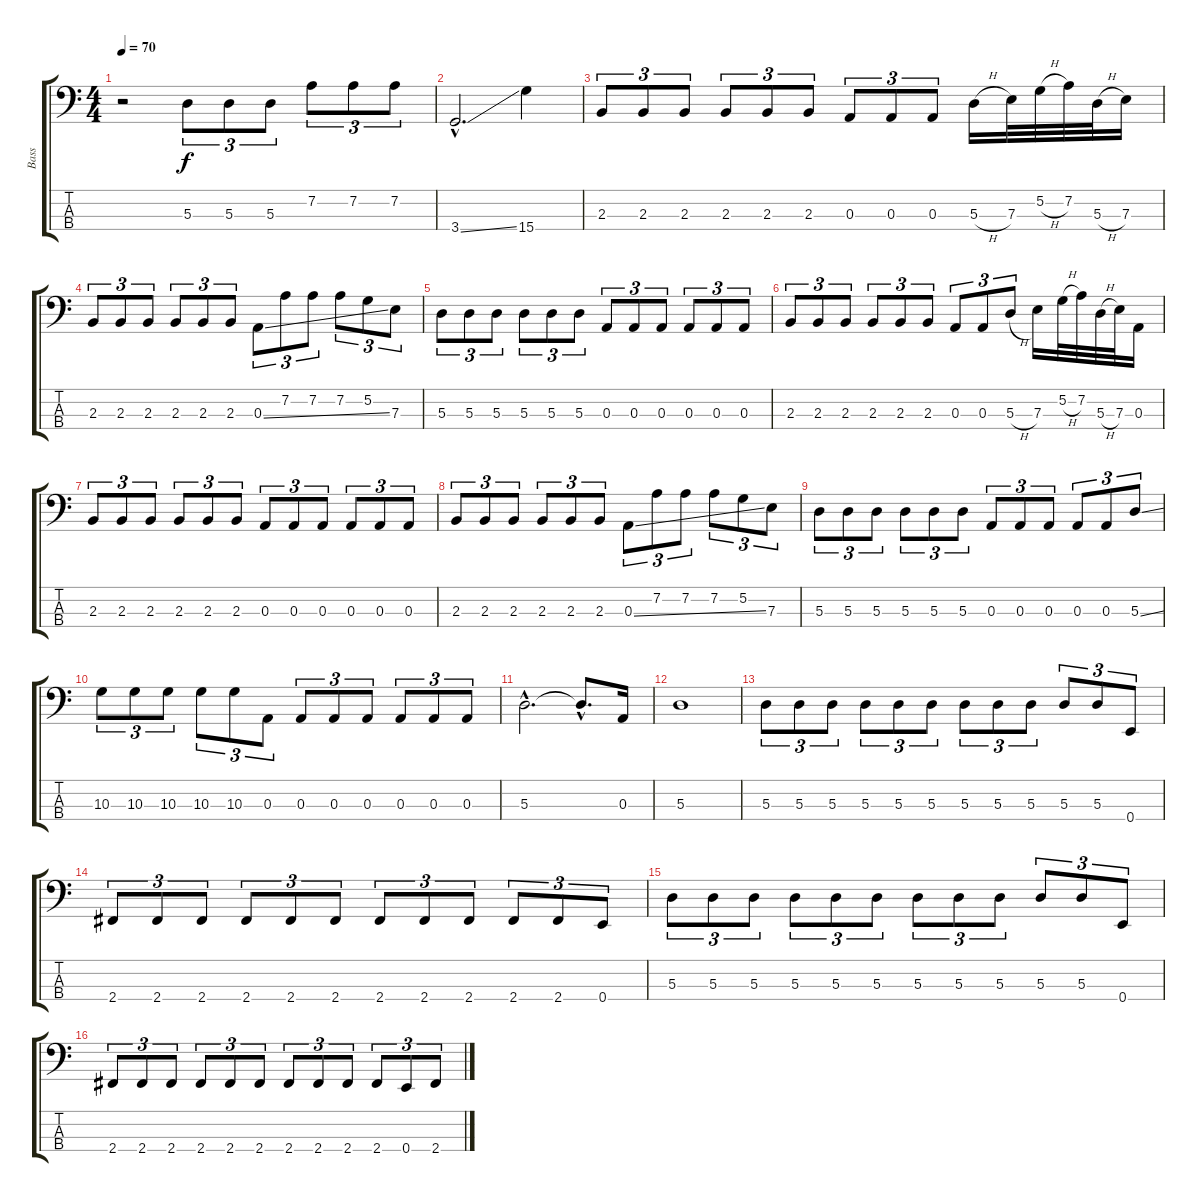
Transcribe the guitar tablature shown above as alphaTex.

\track ("Bass" "Bass") {instrument electricbasspick}
\staff {score tabs}
\tuning (G2 D2 A1 E1) {hide}
\ts (4 4)
\tempo 70
\clef f4
\ks c
r.2{dy f instrument electricbasspick} 5.3.8{tu (3 2)} 5.3.8{tu (3 2)} 5.3.8{tu (3 2)} 7.2.8{tu (3 2)} 7.2.8{tu (3 2)} 7.2.8{tu (3 2)} |
3.4{ss hac}.2{d} 15.4.4 |
2.3.8{tu (3 2)} 2.3.8{tu (3 2)} 2.3.8{tu (3 2)} 2.3.8{tu (3 2)} 2.3.8{tu (3 2)} 2.3.8{tu (3 2)} 0.3.8{tu (3 2)} 0.3.8{tu (3 2)} 0.3.8{tu (3 2)} 5.3{h}.16 7.3.32 5.2{h}.32 7.2.32 5.3{h}.32 7.3.16 |
2.3.8{tu (3 2)} 2.3.8{tu (3 2)} 2.3.8{tu (3 2)} 2.3.8{tu (3 2)} 2.3.8{tu (3 2)} 2.3.8{tu (3 2)} 0.3{ss}.8{tu (3 2)} 7.2.8{tu (3 2)} 7.2.8{tu (3 2)} 7.2.8{tu (3 2)} 5.2.8{tu (3 2)} 7.3.8{tu (3 2)} |
5.3.8{tu (3 2)} 5.3.8{tu (3 2)} 5.3.8{tu (3 2)} 5.3.8{tu (3 2)} 5.3.8{tu (3 2)} 5.3.8{tu (3 2)} 0.3.8{tu (3 2)} 0.3.8{tu (3 2)} 0.3.8{tu (3 2)} 0.3.8{tu (3 2)} 0.3.8{tu (3 2)} 0.3.8{tu (3 2)} |
2.3.8{tu (3 2)} 2.3.8{tu (3 2)} 2.3.8{tu (3 2)} 2.3.8{tu (3 2)} 2.3.8{tu (3 2)} 2.3.8{tu (3 2)} 0.3.8{tu (3 2)} 0.3.8{tu (3 2)} 5.3{h}.8{tu (3 2)} 7.3.16 5.2{h}.32 7.2.32 5.3{h}.32 7.3.32 0.3.16 |
2.3.8{tu (3 2)} 2.3.8{tu (3 2)} 2.3.8{tu (3 2)} 2.3.8{tu (3 2)} 2.3.8{tu (3 2)} 2.3.8{tu (3 2)} 0.3.8{tu (3 2)} 0.3.8{tu (3 2)} 0.3.8{tu (3 2)} 0.3.8{tu (3 2)} 0.3.8{tu (3 2)} 0.3.8{tu (3 2)} |
2.3.8{tu (3 2)} 2.3.8{tu (3 2)} 2.3.8{tu (3 2)} 2.3.8{tu (3 2)} 2.3.8{tu (3 2)} 2.3.8{tu (3 2)} 0.3{ss}.8{tu (3 2)} 7.2.8{tu (3 2)} 7.2.8{tu (3 2)} 7.2.8{tu (3 2)} 5.2.8{tu (3 2)} 7.3.8{tu (3 2)} |
5.3.8{tu (3 2)} 5.3.8{tu (3 2)} 5.3.8{tu (3 2)} 5.3.8{tu (3 2)} 5.3.8{tu (3 2)} 5.3.8{tu (3 2)} 0.3.8{tu (3 2)} 0.3.8{tu (3 2)} 0.3.8{tu (3 2)} 0.3.8{tu (3 2)} 0.3.8{tu (3 2)} 5.3{ss}.8{tu (3 2)} |
10.3.8{tu (3 2)} 10.3.8{tu (3 2)} 10.3.8{tu (3 2)} 10.3.8{tu (3 2)} 10.3.8{tu (3 2)} 0.3.8{tu (3 2)} 0.3.8{tu (3 2)} 0.3.8{tu (3 2)} 0.3.8{tu (3 2)} 0.3.8{tu (3 2)} 0.3.8{tu (3 2)} 0.3.8{tu (3 2)} |
5.3{hac}.2{d} 5.3{hac t}.8{d} 0.3.16 |
5.3.1 |
5.3.8{tu (3 2)} 5.3.8{tu (3 2)} 5.3.8{tu (3 2)} 5.3.8{tu (3 2)} 5.3.8{tu (3 2)} 5.3.8{tu (3 2)} 5.3.8{tu (3 2)} 5.3.8{tu (3 2)} 5.3.8{tu (3 2)} 5.3.8{tu (3 2)} 5.3.8{tu (3 2)} 0.4.8{tu (3 2)} |
2.4.8{tu (3 2)} 2.4.8{tu (3 2)} 2.4.8{tu (3 2)} 2.4.8{tu (3 2)} 2.4.8{tu (3 2)} 2.4.8{tu (3 2)} 2.4.8{tu (3 2)} 2.4.8{tu (3 2)} 2.4.8{tu (3 2)} 2.4.8{tu (3 2)} 2.4.8{tu (3 2)} 0.4.8{tu (3 2)} |
5.3.8{tu (3 2)} 5.3.8{tu (3 2)} 5.3.8{tu (3 2)} 5.3.8{tu (3 2)} 5.3.8{tu (3 2)} 5.3.8{tu (3 2)} 5.3.8{tu (3 2)} 5.3.8{tu (3 2)} 5.3.8{tu (3 2)} 5.3.8{tu (3 2)} 5.3.8{tu (3 2)} 0.4.8{tu (3 2)} |
2.4.8{tu (3 2)} 2.4.8{tu (3 2)} 2.4.8{tu (3 2)} 2.4.8{tu (3 2)} 2.4.8{tu (3 2)} 2.4.8{tu (3 2)} 2.4.8{tu (3 2)} 2.4.8{tu (3 2)} 2.4.8{tu (3 2)} 2.4.8{tu (3 2)} 0.4.8{tu (3 2)} 2.4.8{tu (3 2)}
